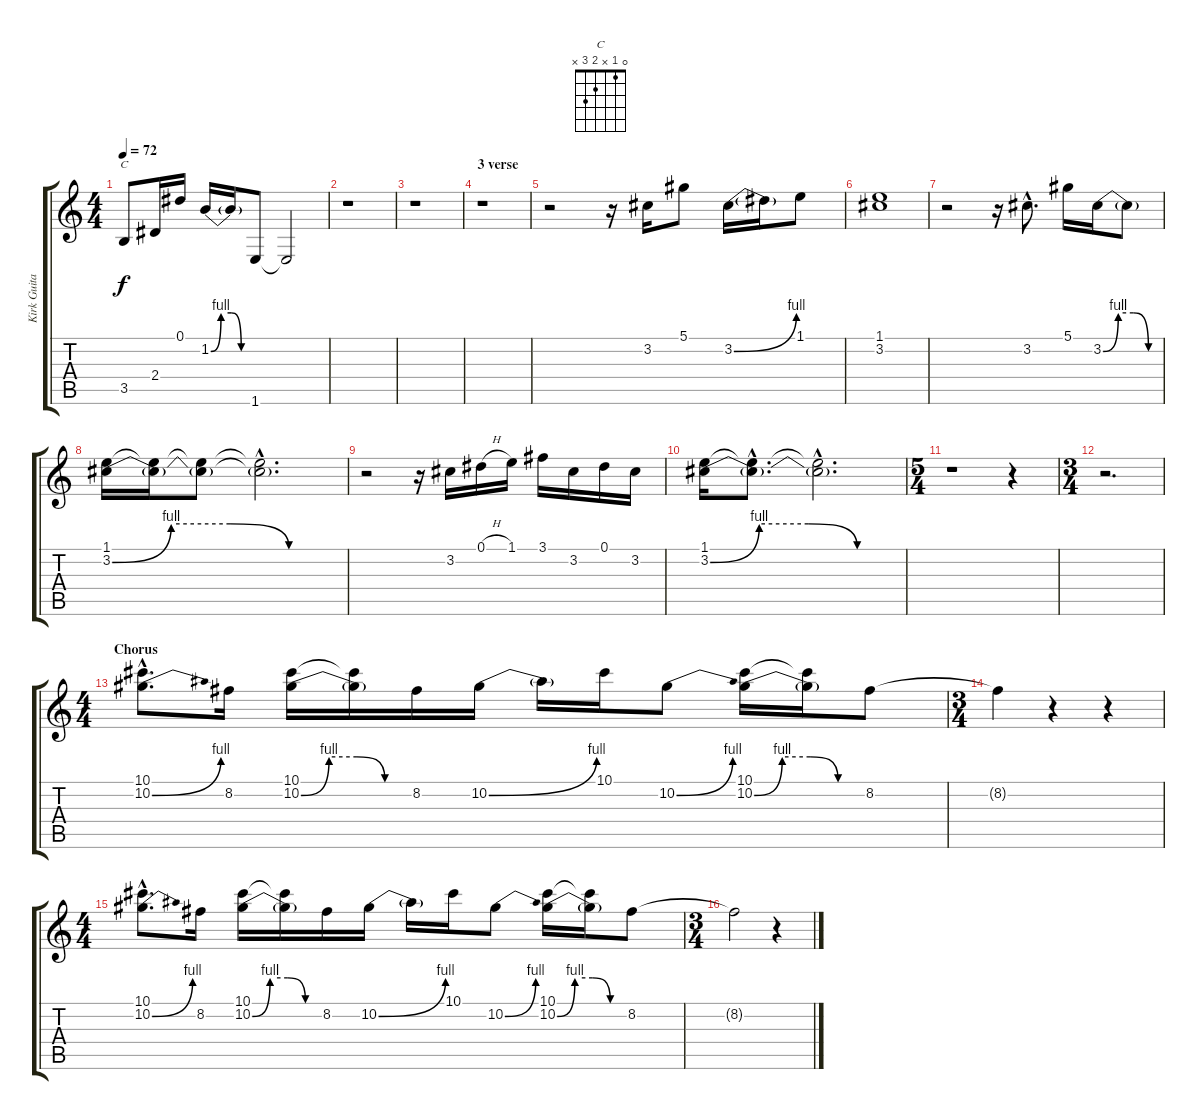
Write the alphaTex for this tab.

\track ("Kirk Guitar" "Kirk Guita") {instrument electricguitarjazz}
\staff {score tabs}
\tuning (Eb4 Bb3 Gb3 Db3 Ab2 Eb2) {hide}
\chord ("C" 0 1 x 2 3 x)
\ts (4 4)
\tempo 72
\clef g2
\ks c
3.5.8{ch "C" dy f} 2.4.16 0.1.16 1.2{be (custom 0 0 15 4 30 4 45 0 60 0)}.16 1.2{t}.16 1.6.8 1.6{t}.2 |
r.1 |
r.1 |
\section ("" "3 verse")
r.1 |
r.2 r.16 3.2.16 5.1.8 3.2{be (bend 0 0 60 4)}.16 3.2{t}.16 1.1.8 |
(1.1 3.2).1 |
r.2 r.16 3.2{hac}.8{d} 5.1.16 3.2{be (custom 0 0 15 4 30 4 45 0 60 0)}.16 3.2{t}.8 |
(1.1 3.2{be (custom 0 0 15 4 30 4 45 0 60 0)}).16 (1.1{t} 3.2{t}).16 (1.1{t} 3.2{t}).8 (1.1{hac t} 3.2{hac t}).2{d} |
r.2 r.16 3.2.16 0.1{h}.16 1.1.16 3.1.16 3.2.16 0.1.16 3.2.16 |
(1.1 3.2{be (custom 0 0 15 4 30 4 45 0 60 0)}).16 (1.1{hac t} 3.2{hac t}).8{d} (1.1{hac t} 3.2{hac t}).2{d} |
\ts (5 4)
r.1 r.4 |
\ts (3 4)
r.2{d} |
\ts (4 4)
\section ("" "Chorus")
(10.1{hac} 10.2{be (bend 0 0 60 4) hac}).8{d} 8.2.16 (10.1 10.2{be (custom 0 0 15 4 30 4 45 0 60 0)}).16 (10.1{t} 10.2{t}).16 8.2.16 10.2{be (bend 0 0 60 4)}.16 10.2{t}.16 10.1.16 10.2{be (bend 0 0 60 4)}.8 (10.1 10.2{be (custom 0 0 15 4 30 4 45 0 60 0)}).16 (10.1{t} 10.2{t}).16 8.2.8 |
\ts (3 4)
8.2{t}.4 r.4 r.4 |
\ts (4 4)
(10.1{hac} 10.2{be (bend 0 0 60 4) hac}).8{d} 8.2.16 (10.1 10.2{be (custom 0 0 15 4 30 4 45 0 60 0)}).16 (10.1{t} 10.2{t}).16 8.2.16 10.2{be (bend 0 0 60 4)}.16 10.2{t}.16 10.1.16 10.2{be (bend 0 0 60 4)}.8 (10.1 10.2{be (custom 0 0 15 4 30 4 45 0 60 0)}).16 (10.1{t} 10.2{t}).16 8.2.8 |
\ts (3 4)
8.2{t}.2 r.4
